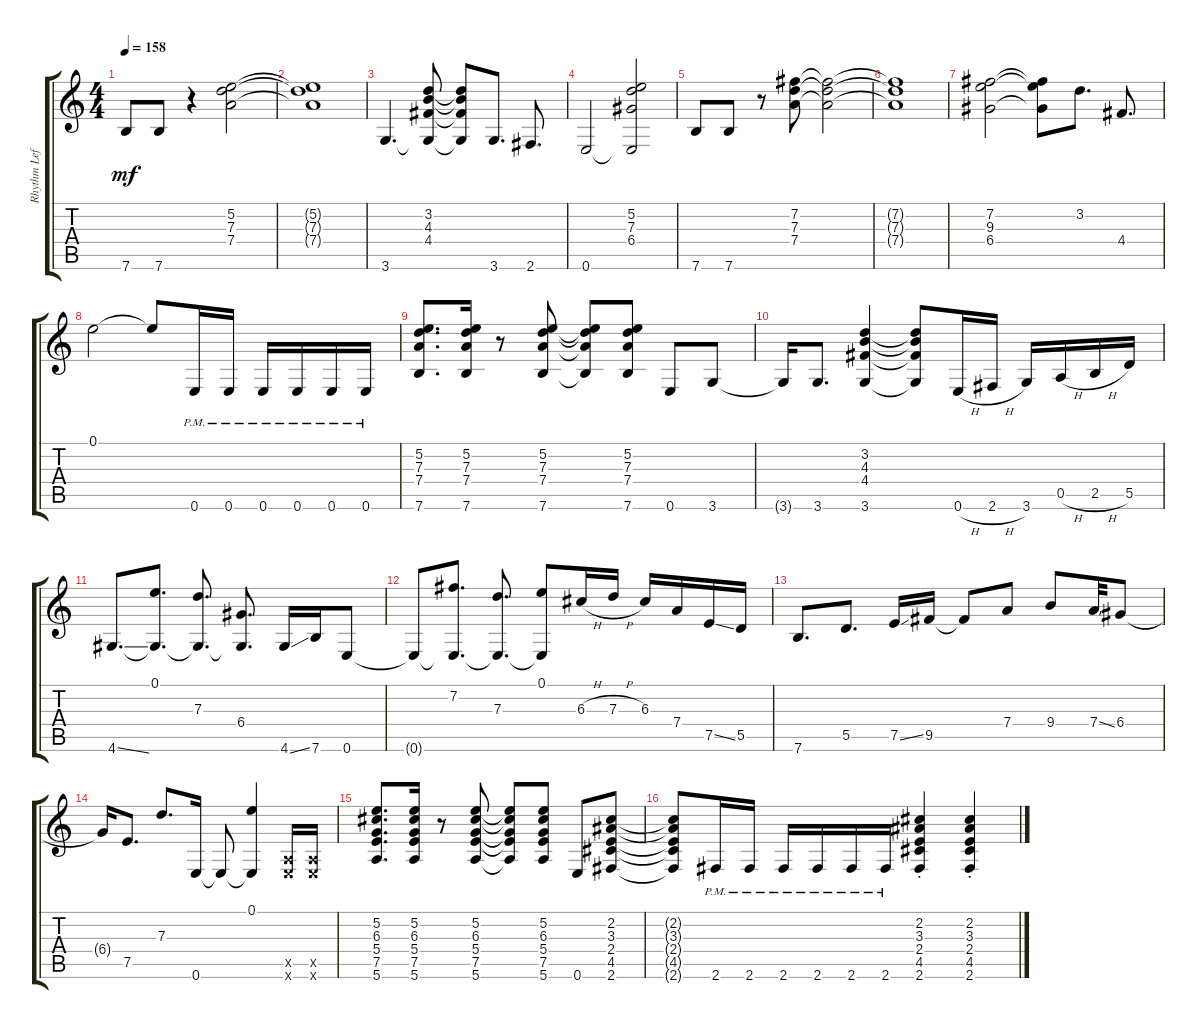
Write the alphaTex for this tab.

\track ("Rhythm Left" "Rhythm Lef") {instrument overdrivenguitar}
\staff {score tabs}
\tuning (E4 B3 G3 D3 A2 E2) {hide}
\ts (4 4)
\tempo 158
\clef g2
\ks c
7.6.8{dy mf} 7.6.8 r.4 (5.2 7.3 7.4).2 |
(5.2{t} 7.3{t} 7.4{t}).1 |
3.6.4{d} (3.2 4.3 4.4 3.6{t}).8 (3.2{t} 4.3{t} 4.4{t} 3.6{t}).8 3.6.8{d} 2.6.8{d} |
0.6.2 (5.2 7.3 6.4 0.6{t}).2 |
7.6.8 7.6.8 r.8 (7.2 7.3 7.4).8 (7.2{t} 7.3{t} 7.4{t}).2 |
(7.2{t} 7.3{t} 7.4{t}).1 |
(7.2 9.3 6.4).2 (7.2{t} 9.3{t} 6.4{t}).8 3.2.8{d} 4.4.8{d} |
0.1.2 0.1{t}.8 0.6{pm}.16 0.6{pm}.16 0.6{pm}.16 0.6{pm}.16 0.6{pm}.16 0.6{pm}.16 |
(5.2 7.3 7.4 7.6).8{d} (5.2 7.3 7.4 7.6).16 r.8 (5.2 7.3 7.4 7.6).8 (5.2{t} 7.3{t} 7.4{t} 7.6{t}).8 (5.2 7.3 7.4 7.6).8 0.6.8 3.6.8 |
3.6{t}.16 3.6.8{d} (3.2 4.3 4.4 3.6).4 (3.2{t} 4.3{t} 4.4{t} 3.6{t}).8 0.6{h}.16 2.6{h}.16 3.6.16 0.5{h}.16 2.5{h}.16 5.5.16 |
4.6{ss}.8{d} (0.1 4.6{t}).8{d} (7.3 4.6{t}).8{d} (6.4 4.6{t}).8{d} 4.6{ss}.16 7.6.16 0.6.8 |
0.6{t}.8 (7.2 0.6{t}).8{d} (7.3 0.6{t}).8{d} (0.1 0.6{t}).8 6.3{h}.16 7.3{h}.16 6.3.16 7.4.16 7.5{ss}.16 5.5.16 |
7.6.8{d} 5.5.8{d} 7.5{ss}.16 9.5.16 9.5{t}.8 7.4.8 9.4.8 7.4{ss}.32 6.4.8 |
6.4{t}.16 7.5.8{d} 7.3.8{d} 0.6.16 0.6{t}.8 (0.1 0.6{t}).4 (0.5{x} 0.6{x}).16 (0.5{x} 0.6{x}).16 |
(5.2 6.3 5.4 7.5 5.6).8{d} (5.2 6.3 5.4 7.5 5.6).16 r.8 (5.2 6.3 5.4 7.5 5.6).8 (5.2{t} 6.3{t} 5.4{t} 7.5{t} 5.6{t}).8 (5.2 6.3 5.4 7.5 5.6).8 0.6.8 (2.2 3.3 2.4 4.5 2.6).8 |
(2.2{t} 3.3{t} 2.4{t} 4.5{t} 2.6{t}).8 2.6{pm}.16 2.6{pm}.16 2.6{pm}.16 2.6{pm}.16 2.6{pm}.16 2.6{pm}.16 (2.2{st} 3.3{st} 2.4{st} 4.5{st} 2.6{st}).4 (2.2{st} 3.3{st} 2.4{st} 4.5{st} 2.6{st}).4
